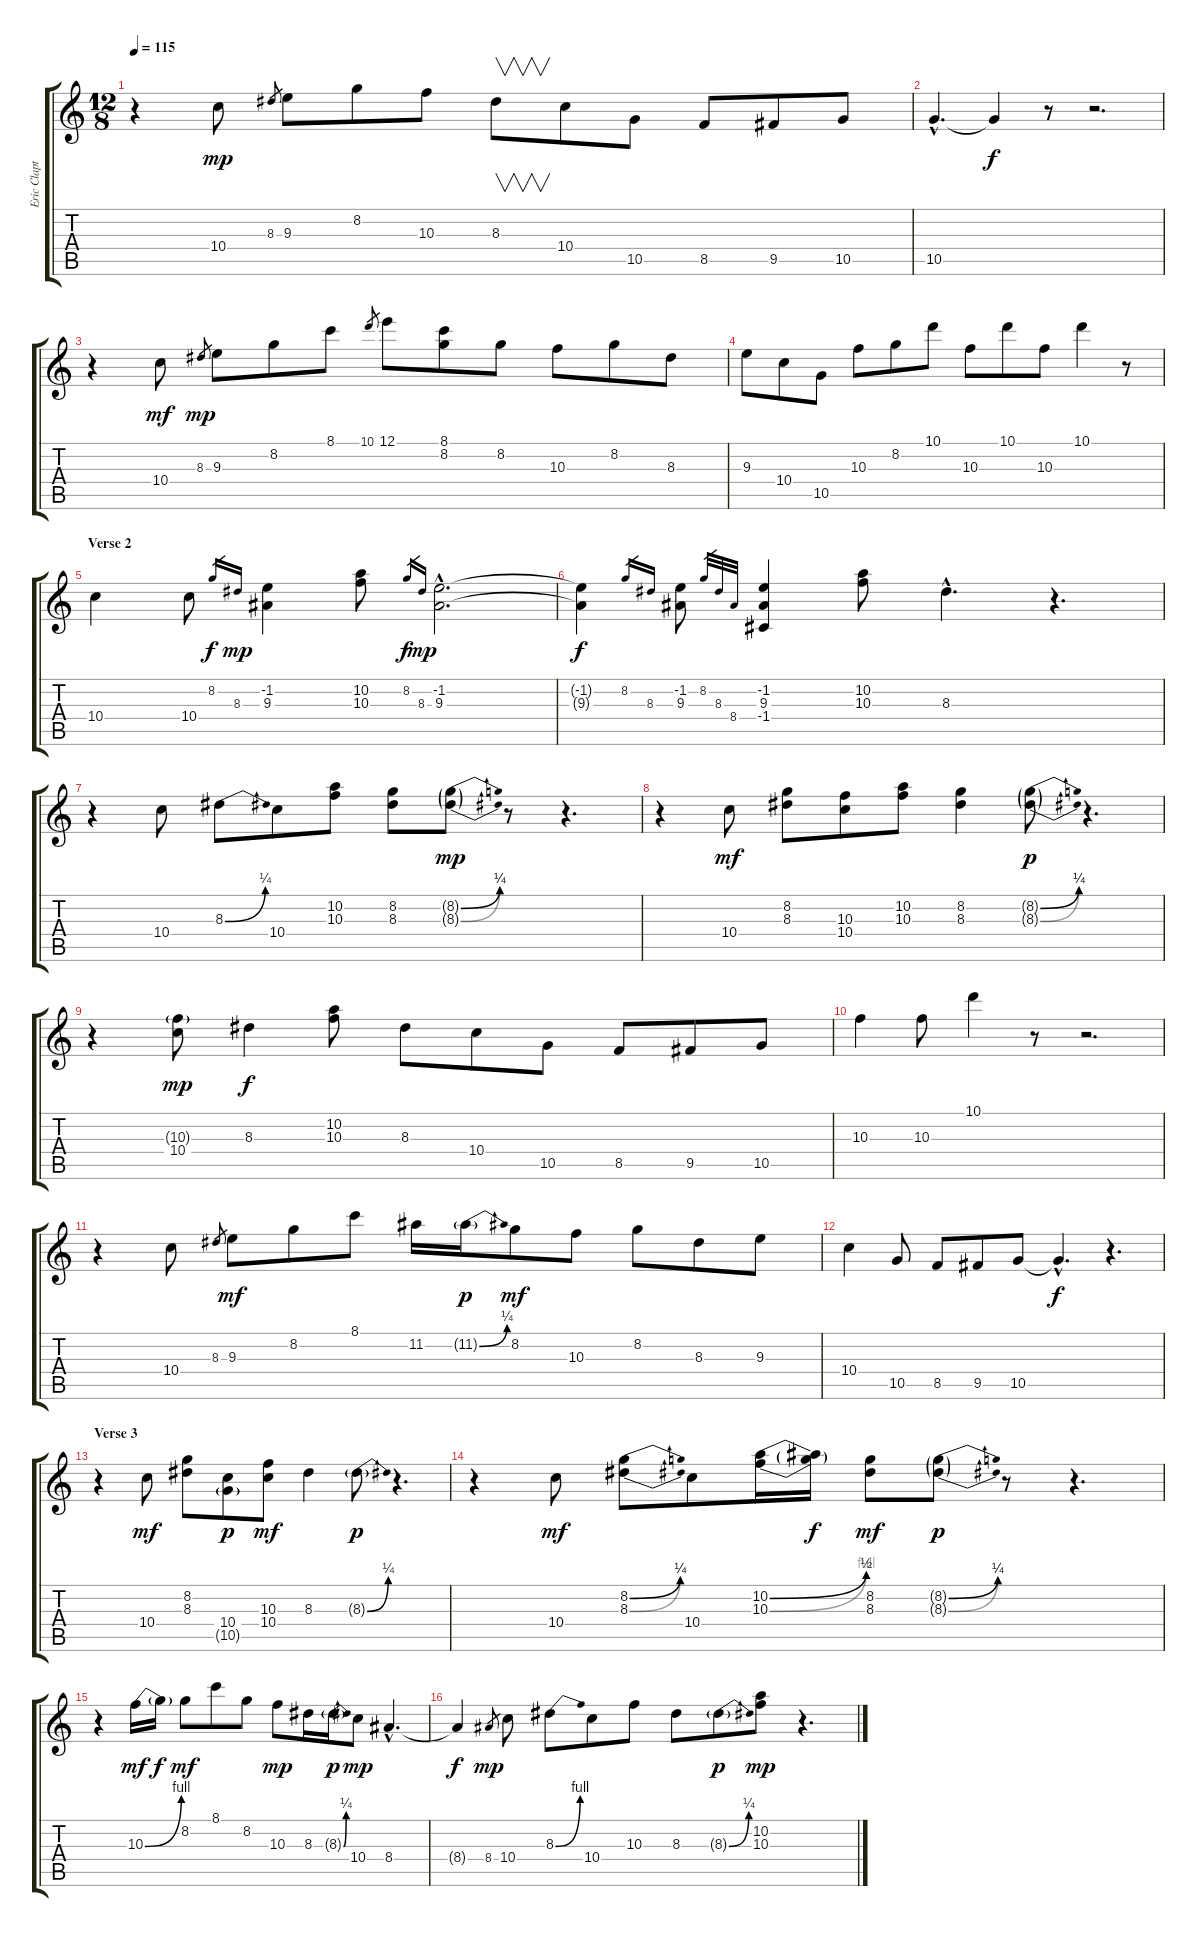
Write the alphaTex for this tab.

\track ("Eric Clapton Lead Guitar" "Eric Clapt") {instrument electricguitarclean}
\staff {score tabs}
\tuning (E4 B3 G3 D3 A2 E2) {hide}
\ts (12 8)
\tempo 115
\clef g2
\ks c
r.4{dy mp} 10.4.8 8.3.8{gr} 9.3.8 8.2.8 10.3.8 8.3.8{v} 10.4.8 10.5.8 8.5.8 9.5.8 10.5.8 |
10.5{hac}.4{d} 10.5{t}.4{dy f} r.8 r.2{d} |
r.4 10.4.8{dy mf} 8.3.8{gr dy mp} 9.3.8 8.2.8 8.1.8 10.1.8{gr} 12.1.8 (8.1 8.2).8 8.2.8 10.3.8 8.2.8 8.3.8 |
9.3.8 10.4.8 10.5.8 10.3.8 8.2.8 10.1.8 10.3.8 10.1.8 10.3.8 10.1.4 r.8 |
\section ("" "Verse 2")
10.4.4 10.4.8 8.2.16{gr dy f} 8.3.16{gr dy mp} (-1.2 9.3).4 (10.2 10.3).8 8.2.16{gr dy f} 8.3.16{gr dy mp} (-1.2{hac} 9.3{hac}).2{d} |
(-1.2{t} 9.3{t}).4{dy f} 8.2.16{gr} 8.3.16{gr} (-1.2 9.3).8 8.2.32{gr} 8.3.32{gr} 8.4.32{gr} (-1.2 9.3 -1.4).4 (10.2 10.3).8 8.3{hac}.4{d} r.4{d} |
r.4 10.4.8 8.3{be (bend 0 0 60 1)}.8 10.4.8 (10.2 10.3).8 (8.2 8.3).8 (8.2{be (bend 0 0 60 1) g} 8.3{be (bend 0 0 60 1) g}).8{dy mp} r.8 r.4{d} |
r.4 10.4.8{dy mf} (8.2 8.3).8 (10.3 10.4).8 (10.2 10.3).8 (8.2 8.3).4 (8.2{be (bend 0 0 60 1) g} 8.3{be (bend 0 0 60 1) g}).8{dy p} r.4{d} |
r.4 (10.3{g} 10.4).8{dy mp} 8.3.4{dy f} (10.2 10.3).8 8.3.8 10.4.8 10.5.8 8.5.8 9.5.8 10.5.8 |
10.3.4 10.3.8 10.1.4 r.8 r.2{d} |
r.4 10.4.8 8.3.8{gr} 9.3.8{dy mf} 8.2.8 8.1.8 11.2.16 11.2{be (bend 0 0 60 1) g}.16{dy p} 8.2.8{dy mf} 10.3.8 8.2.8 8.3.8 9.3.8 |
10.4.4 10.5.8 8.5.8 9.5.8 10.5.8 10.5{hac t}.4{d dy f} r.4{d} |
\section ("" "Verse 3")
r.4 10.4.8{dy mf} (8.2 8.3).8 (10.4 10.5{g}).8{dy p} (10.3 10.4).8{dy mf} 8.3.4 8.3{be (bend 0 0 60 1) g}.8{dy p} r.4{d} |
r.4 10.4.8{dy mf} (8.2{be (bend 0 0 60 1)} 8.3{be (bend 0 0 60 1)}).8 10.4.8 (10.2{be (bend 0 0 60 2)} 10.3{be (bend 0 0 60 4)}).16 (10.2{t} 10.3{t}).16{dy f} (8.2 8.3).8{dy mf} (8.2{be (bend 0 0 60 1) g} 8.3{be (bend 0 0 60 1) g}).8{dy p} r.8 r.4{d} |
r.4 10.3{be (bend 0 0 60 4)}.16{dy mf} 10.3{t}.16{dy f} 8.2.8{dy mf} 8.1.8 8.2.8 10.3.8{dy mp} 8.3.16 8.3{be (bend 0 0 60 1) g}.16{dy p} 10.4.8{dy mp} 8.4{hac}.4{d} |
8.4{t}.4{dy f} 8.4.8{gr dy mp} 10.4.8 8.3{be (bend 0 0 60 4)}.8 10.4.8 10.3.8 8.3.8 8.3{be (bend 0 0 60 1) g}.8{dy p} (10.2 10.3).8{dy mp} r.4{d}
